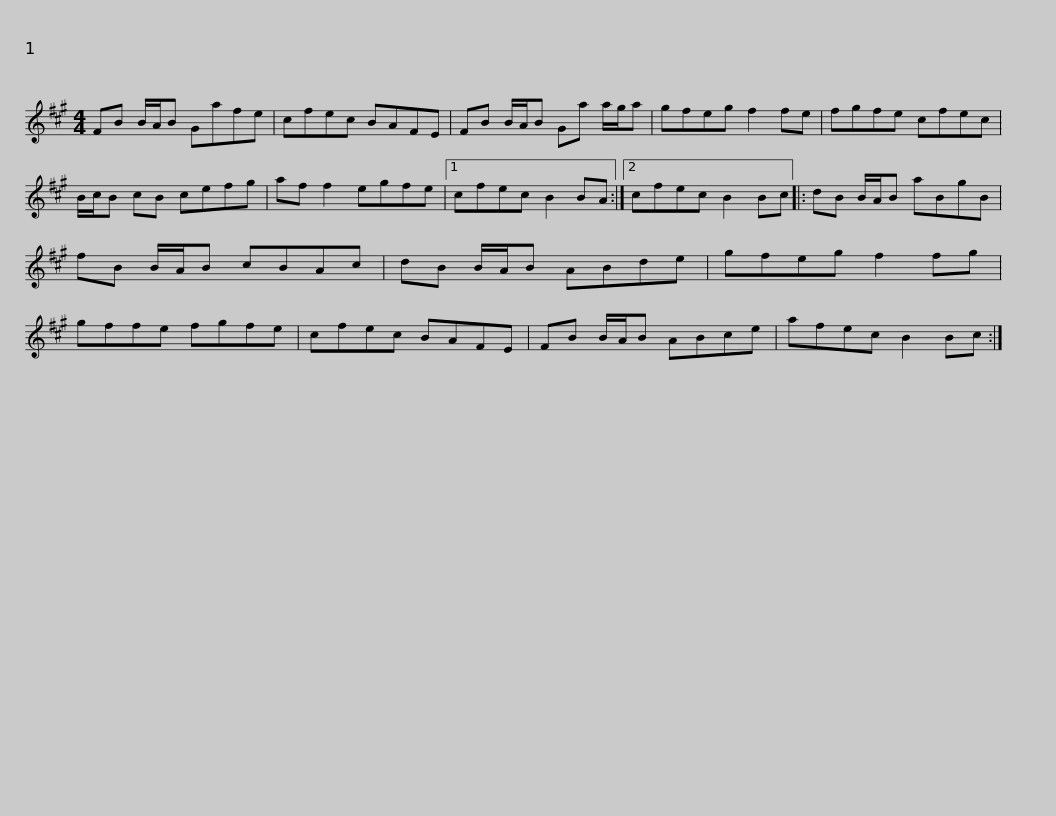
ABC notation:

X:1
L:1/8
M:4/4
I:linebreak $
K:A
V:1 treble
V:1
 FB B/A/B Gafe | cfec BAFE | FB B/A/B Ga a/g/a | gfeg f2 fe | fgfe cfec |$ %5
 B/c/B cB cefg | af f2 egfe |1 cfec B2 BA :|2 cfec B2 Bc |: dB B/A/B aBgB |$ %10
 fB B/A/B cBAc | dB B/A/B ABde | gfeg f2 fg | gffe fgfe | cfec BAFE |$ %15
 FB B/A/B ABce | afec B2 Bc :| %17
